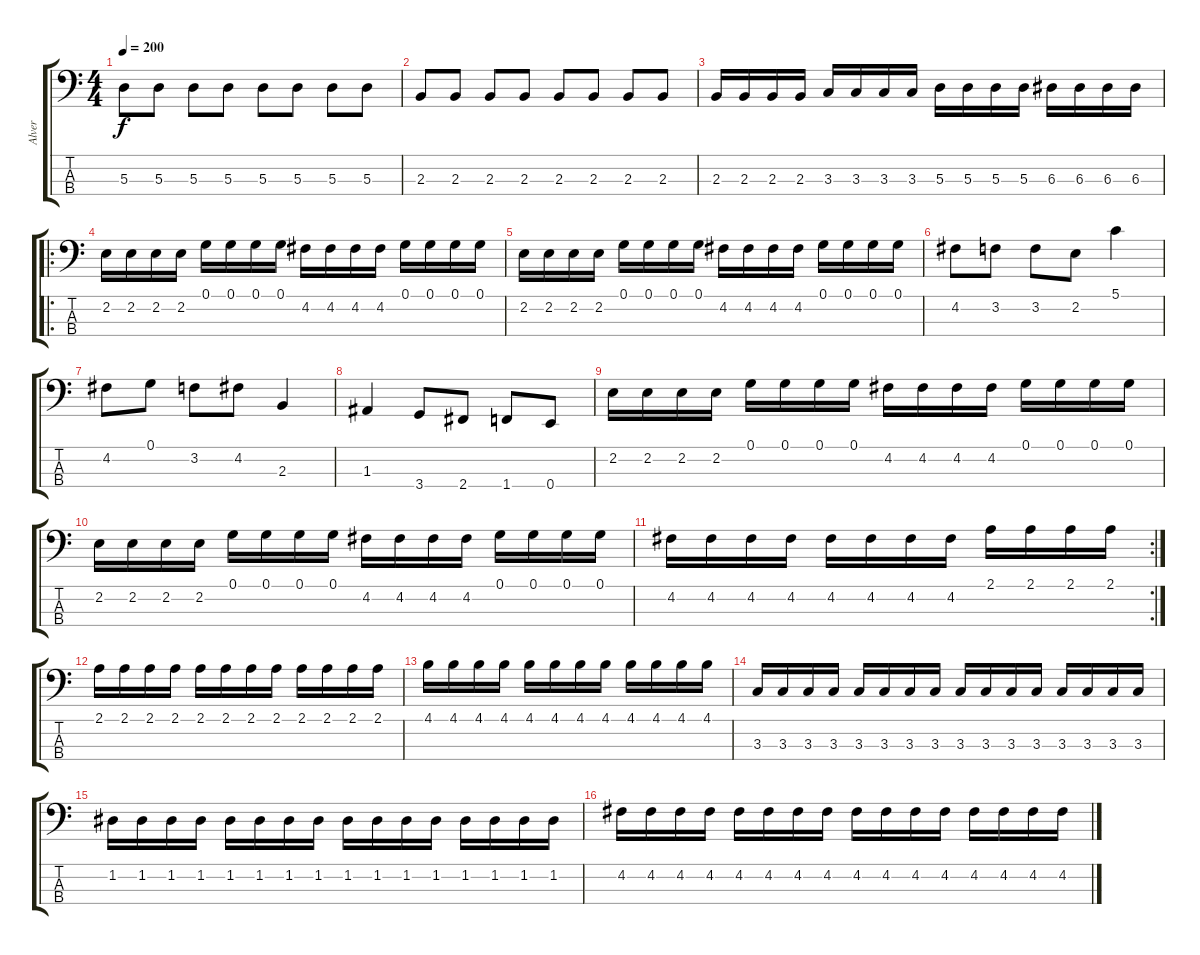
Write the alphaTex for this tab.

\track ("Alver" "Alver") {instrument electricbassfinger}
\staff {score tabs}
\tuning (G2 D2 A1 E1) {hide}
\ts (4 4)
\tempo 200
\clef f4
\ks c
5.3.8{dy f} 5.3.8 5.3.8 5.3.8 5.3.8 5.3.8 5.3.8 5.3.8 |
2.3.8 2.3.8 2.3.8 2.3.8 2.3.8 2.3.8 2.3.8 2.3.8 |
2.3.16 2.3.16 2.3.16 2.3.16 3.3.16 3.3.16 3.3.16 3.3.16 5.3.16 5.3.16 5.3.16 5.3.16 6.3.16 6.3.16 6.3.16 6.3.16 |
\ro
2.2.16 2.2.16 2.2.16 2.2.16 0.1.16 0.1.16 0.1.16 0.1.16 4.2.16 4.2.16 4.2.16 4.2.16 0.1.16 0.1.16 0.1.16 0.1.16 |
2.2.16 2.2.16 2.2.16 2.2.16 0.1.16 0.1.16 0.1.16 0.1.16 4.2.16 4.2.16 4.2.16 4.2.16 0.1.16 0.1.16 0.1.16 0.1.16 |
4.2.8 3.2.8 3.2.8 2.2.8 5.1.4 |
4.2.8 0.1.8 3.2.8 4.2.8 2.3.4 |
1.3.4 3.4.8 2.4.8 1.4.8 0.4.8 |
2.2.16 2.2.16 2.2.16 2.2.16 0.1.16 0.1.16 0.1.16 0.1.16 4.2.16 4.2.16 4.2.16 4.2.16 0.1.16 0.1.16 0.1.16 0.1.16 |
2.2.16 2.2.16 2.2.16 2.2.16 0.1.16 0.1.16 0.1.16 0.1.16 4.2.16 4.2.16 4.2.16 4.2.16 0.1.16 0.1.16 0.1.16 0.1.16 |
\rc 2
4.2.16 4.2.16 4.2.16 4.2.16 4.2.16 4.2.16 4.2.16 4.2.16 2.1.16 2.1.16 2.1.16 2.1.16 |
2.1.16 2.1.16 2.1.16 2.1.16 2.1.16 2.1.16 2.1.16 2.1.16 2.1.16 2.1.16 2.1.16 2.1.16 |
4.1.16 4.1.16 4.1.16 4.1.16 4.1.16 4.1.16 4.1.16 4.1.16 4.1.16 4.1.16 4.1.16 4.1.16 |
3.3.16 3.3.16 3.3.16 3.3.16 3.3.16 3.3.16 3.3.16 3.3.16 3.3.16 3.3.16 3.3.16 3.3.16 3.3.16 3.3.16 3.3.16 3.3.16 |
1.2.16 1.2.16 1.2.16 1.2.16 1.2.16 1.2.16 1.2.16 1.2.16 1.2.16 1.2.16 1.2.16 1.2.16 1.2.16 1.2.16 1.2.16 1.2.16 |
4.2.16 4.2.16 4.2.16 4.2.16 4.2.16 4.2.16 4.2.16 4.2.16 4.2.16 4.2.16 4.2.16 4.2.16 4.2.16 4.2.16 4.2.16 4.2.16
